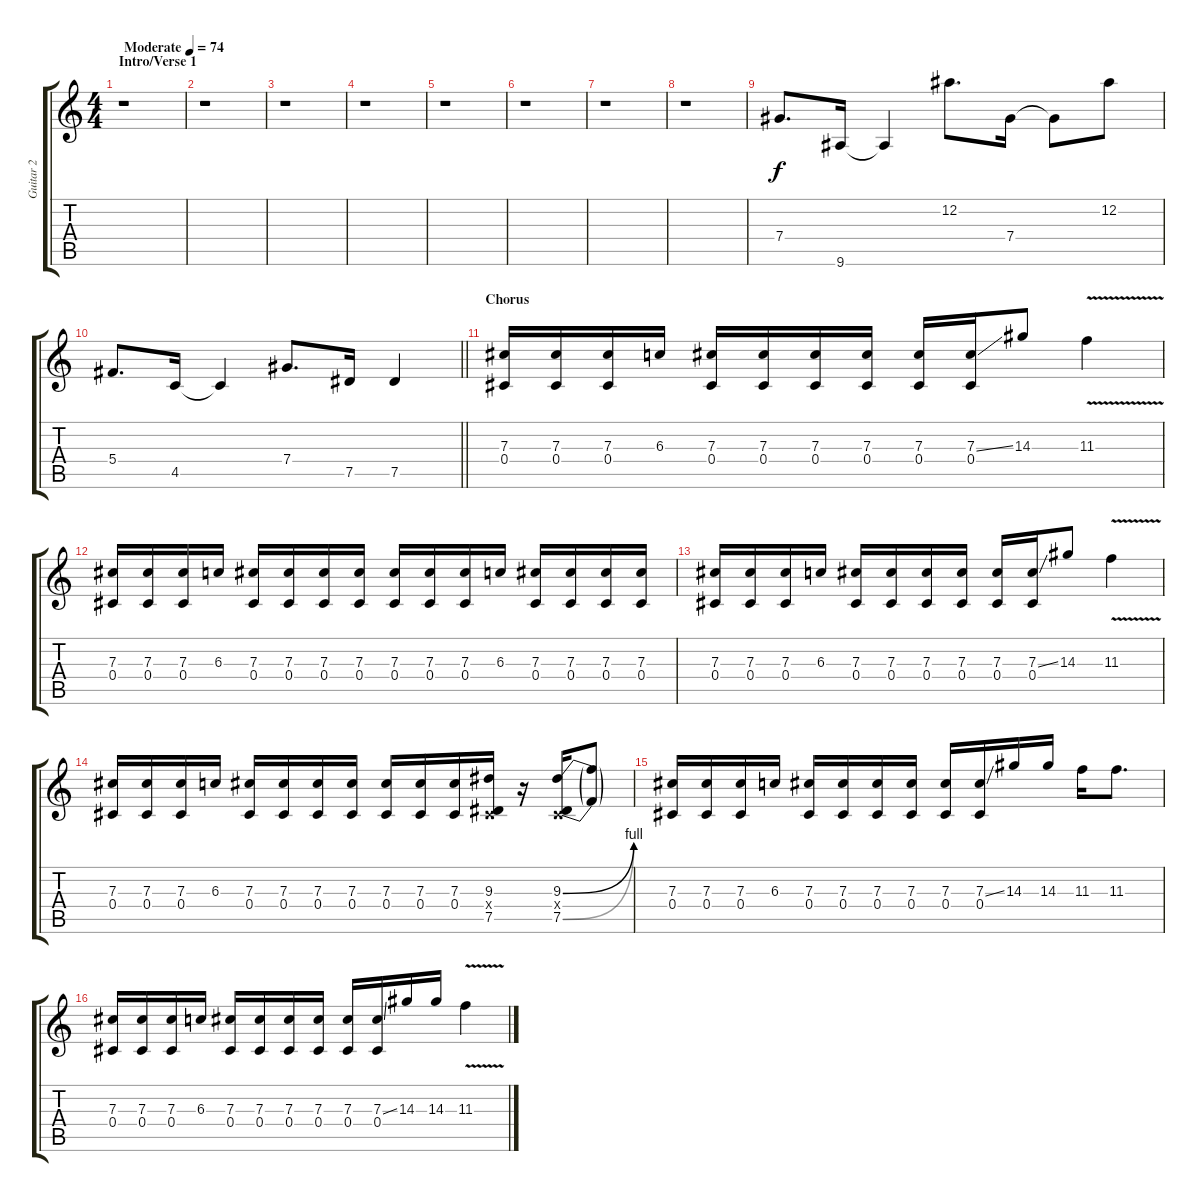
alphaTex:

\track ("Guitar 2" "Guitar 2") {instrument electricguitarclean}
\staff {score tabs}
\tuning (Eb4 Bb3 Gb3 Db3 Ab2 Db2) {hide}
\ts (4 4)
\section ("" "Intro/Verse 1")
\tempo (74 "Moderate")
\clef g2
\ks c
r.1{dy f instrument electricguitarclean} |
r.1 |
r.1 |
r.1 |
r.1 |
r.1 |
r.1 |
r.1 |
7.4.8{d} 9.6.16 9.6{t}.4 12.2.8{d} 7.4.16 7.4{t}.8 12.2.8 |
\barLineRight lightlight
5.4.8{d} 4.5.16 4.5{t}.4 7.4.8{d} 7.5.16 7.5.4 |
\section ("" "Chorus")
(7.3 0.4).16 (7.3 0.4).16 (7.3 0.4).16 6.3.16 (7.3 0.4).16 (7.3 0.4).16 (7.3 0.4).16 (7.3 0.4).16 (7.3 0.4).16 (7.3{ss} 0.4).16 14.3.8 11.3{v}.4 |
(7.3 0.4).16 (7.3 0.4).16 (7.3 0.4).16 6.3.16 (7.3 0.4).16 (7.3 0.4).16 (7.3 0.4).16 (7.3 0.4).16 (7.3 0.4).16 (7.3 0.4).16 (7.3 0.4).16 6.3.16 (7.3 0.4).16 (7.3 0.4).16 (7.3 0.4).16 (7.3 0.4).16 |
(7.3 0.4).16 (7.3 0.4).16 (7.3 0.4).16 6.3.16 (7.3 0.4).16 (7.3 0.4).16 (7.3 0.4).16 (7.3 0.4).16 (7.3 0.4).16 (7.3{ss} 0.4).16 14.3.8 11.3{v}.4 |
(7.3 0.4).16 (7.3 0.4).16 (7.3 0.4).16 6.3.16 (7.3 0.4).16 (7.3 0.4).16 (7.3 0.4).16 (7.3 0.4).16 (7.3 0.4).16 (7.3 0.4).16 (7.3 0.4).16 (9.3 0.4{x} 7.5).16 r.16 (9.3{be (bend 0 0 60 4)} 0.4{x} 7.5{be (bend 0 0 60 4)}).16 (9.3{t} 7.5{t}).8 |
(7.3 0.4).16 (7.3 0.4).16 (7.3 0.4).16 6.3.16 (7.3 0.4).16 (7.3 0.4).16 (7.3 0.4).16 (7.3 0.4).16 (7.3 0.4).16 (7.3{ss} 0.4).16 14.3.16 14.3.16 11.3.16 11.3.8{d} |
(7.3 0.4).16 (7.3 0.4).16 (7.3 0.4).16 6.3.16 (7.3 0.4).16 (7.3 0.4).16 (7.3 0.4).16 (7.3 0.4).16 (7.3 0.4).16 (7.3{ss} 0.4).16 14.3.16 14.3.16 11.3{v}.4
